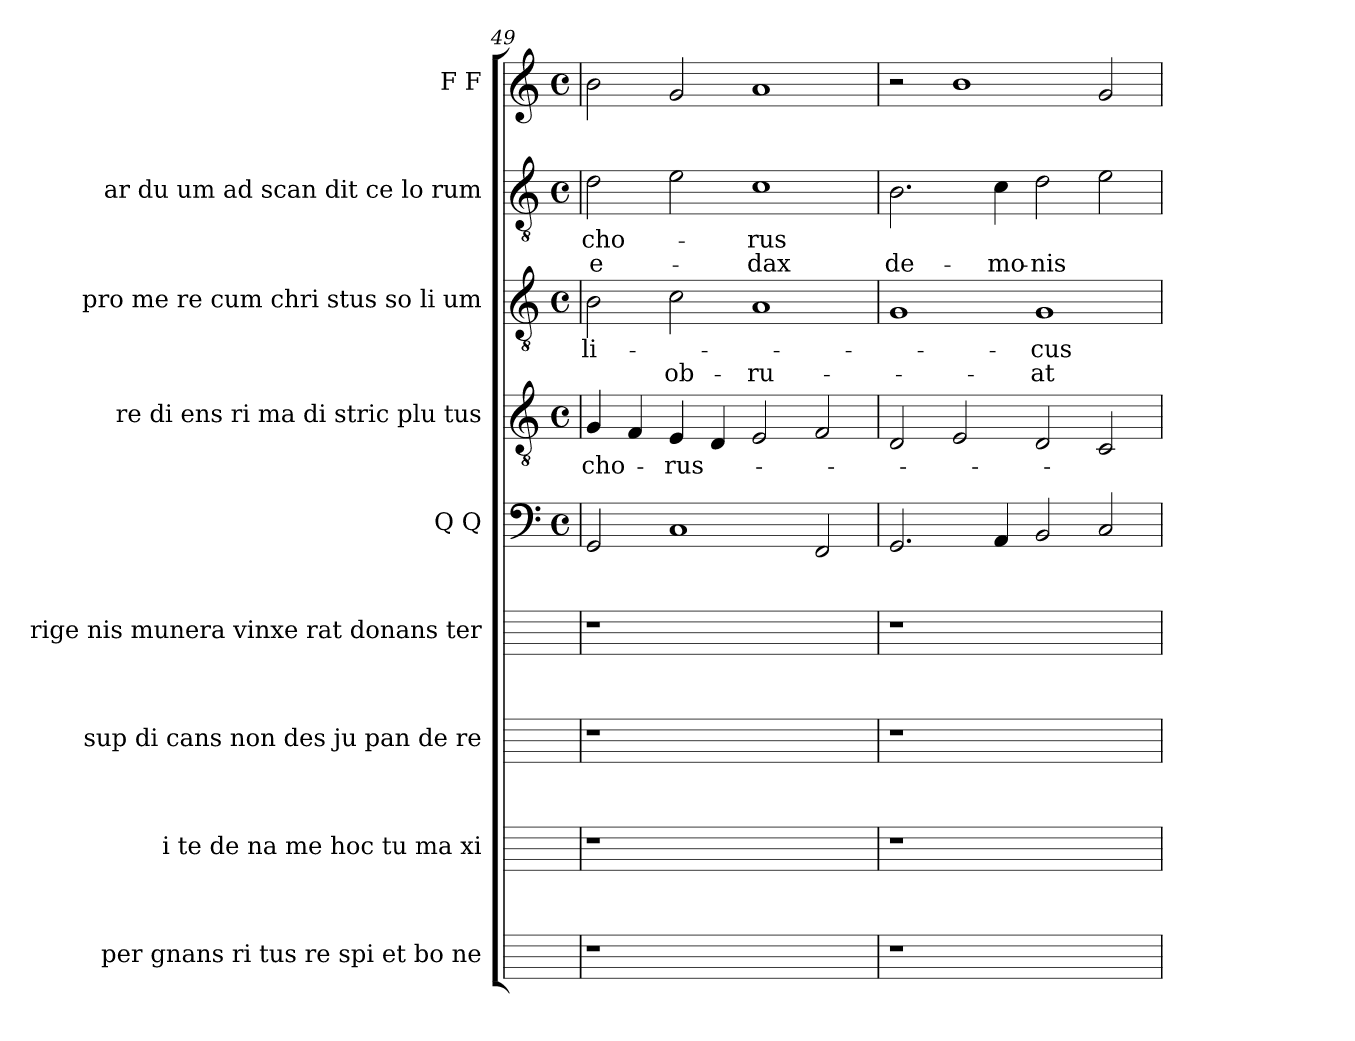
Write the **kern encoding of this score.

**kern	**kern	**kern	**kern	**kern	**kern	**text	**kern	**text	**text	**kern	**text	**text	**kern
*part9	*part8	*part7	*part6	*part5	*part4	*part4	*part3	*part3	*part3	*part2	*part2	*part2	*part1
*staff9	*staff8	*staff7	*staff6	*staff5	*staff4	*staff4	*staff3	*staff3	*staff3	*staff2	*staff2	*staff2	*staff1
*I"per  gnans  ri tus re  spi  et bo ne	*I"i  te de  na  me hoc tu  ma xi	*I"sup  di cans non des  ju  pan de re	*I"rige nis munera  vinxe rat donans ter	*I"Q  Q	*I"re di ens  ri ma di stric  plu  tus	*	*I"pro me re cum chri  stus so li um	*	*	*I"ar du um  ad  scan dit  ce lo rum	*	*	*I"F  F
*	*	*I'P	*	*	*	*	*I'Ch	*	*	*	*	*	*
*	*	*	*	*clefF4	*clefGv2	*	*clefGv2	*	*	*clefGv2	*	*	*clefG2
*	*	*	*	*M4/4	*M4/4	*	*M4/4	*	*	*M4/4	*	*	*M4/4
*	*	*	*	*met(c)	*met(c)	*	*met(c)	*	*	*met(c)	*	*	*met(c)
=49	=49	=49	=49	=49	=49	=49!	=49	=49!	=49!	=49	=49!	=49!	=49!
!	!	!	!	!	!	!LO:LY:b	!	!LO:LY:b:cj	!	!	!LO:LY:b	!LO:LY:b:cj	!
1r	1r	1r	1r	2GG/	4G/	cho-	2B\	li-	.	2d\	cho-	-e-	2b\
.	.	.	.	.	4F/	.	.	.	.	.	.	.	.
!	!	!	!	!	!	!LO:LY:b	!	!	!LO:LY:b:cj	!	!	!	!
.	.	.	.	1C	4E/	-rus-	2c\	.	-ob-	2e\	.	.	2g/
.	.	.	.	.	4D/	.	.	.	.	.	.	.	.
!	!	!	!	!	!	!	!	!	!LO:LY:b:cj	!	!LO:LY:b:cj	!LO:LY:b:cj	!
1ryy	1ryy	1ryy	1ryy	.	2E/	.	1A	.	-ru-	1c	-rus	dax	1a
.	.	.	.	2FF/	2F/	.	.	.	.	.	.	.	.
=50	=50	=50	=50	=50	=50	=50!	=50	=50!	=50!	=50	=50!	=50!	=50!
!	!	!	!	!	!	!	!	!	!	!	!	!LO:LY:b:cj	!
1r	1r	1r	1r	2.GG/	2D/	.	1G	.	.	2.B\	.	de-	2r
.	.	.	.	.	2E/	.	.	.	.	.	.	.	1b
!	!	!	!	!	!	!	!	!	!	!	!	!LO:LY:b:cj	!
.	.	.	.	4AA/	.	.	.	.	.	4c\	.	-mo-	.
!	!	!	!	!	!	!	!	!LO:LY:b:cj	!LO:LY:b:cj	!	!	!LO:LY:b	!
1ryy	1ryy	1ryy	1ryy	2BB/	2D/	.	1G	-cus	at	2d\	.	-nis	.
.	.	.	.	2C/	2C/	.	.	.	.	2e\	.	.	2g/
=	=	=	=	=	=	=!	=	=!	=!	=	=!	=!	=!
*-	*-	*-	*-	*-	*-	*-	*-	*-	*-	*-	*-	*-	*-
